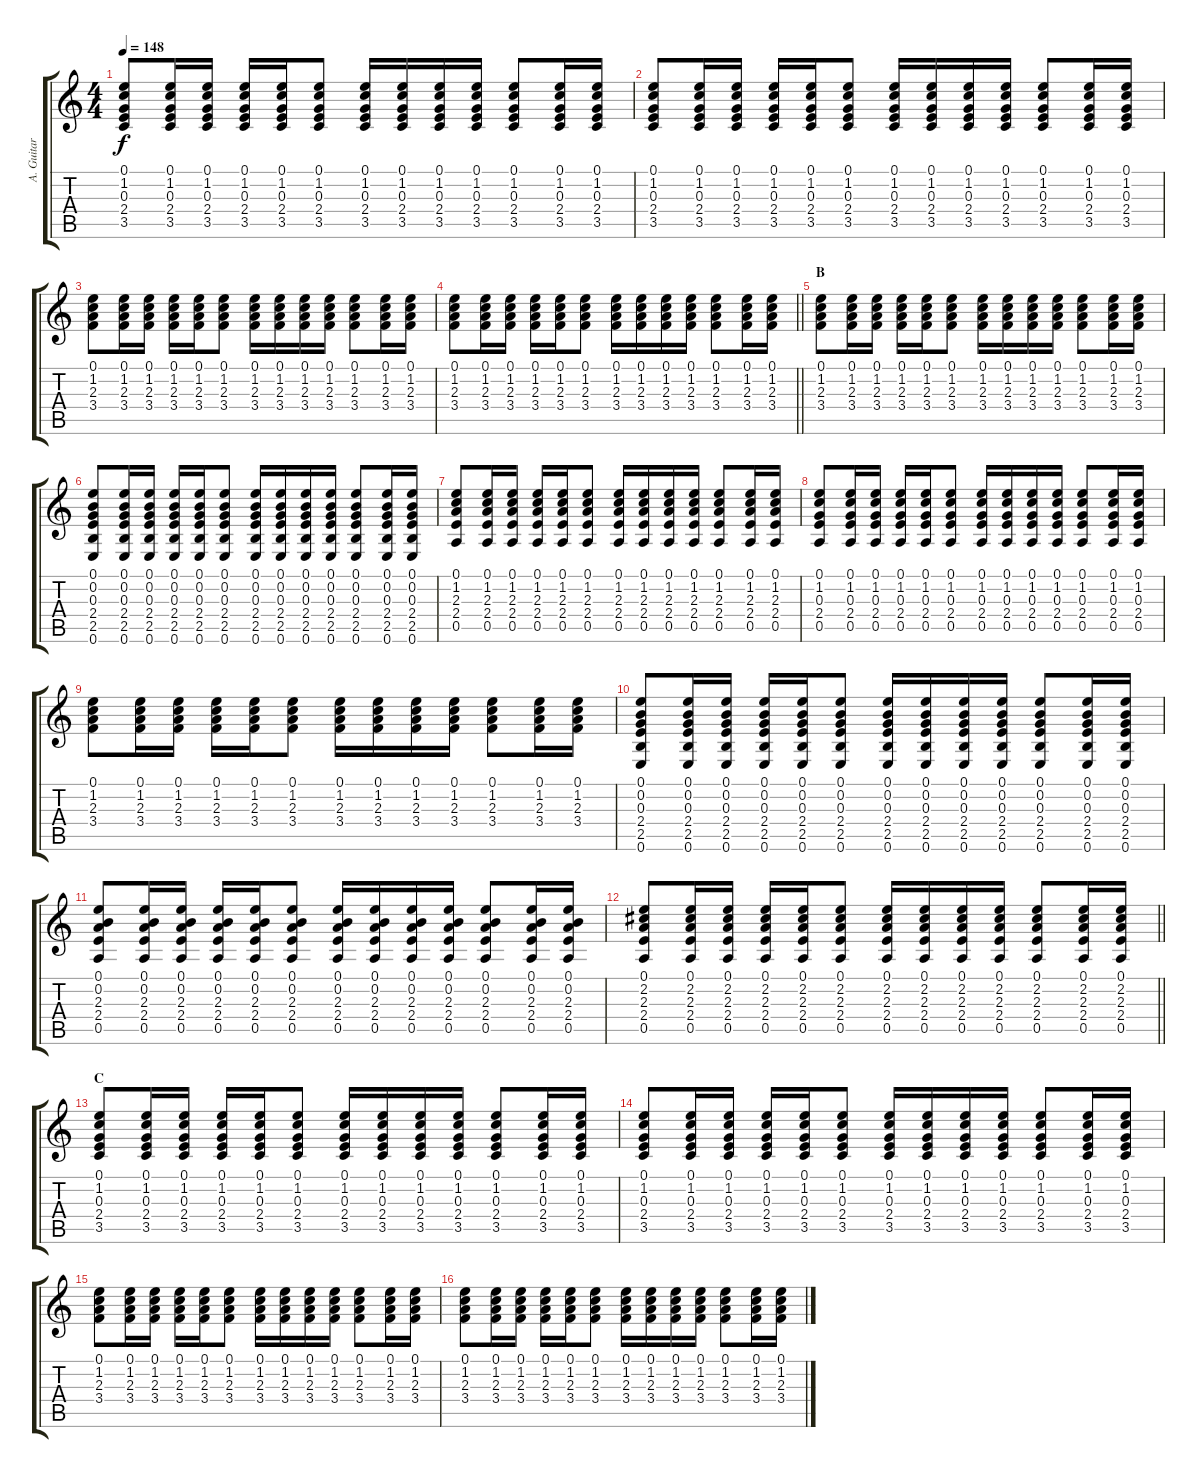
\track ("A. Guitar" "A. Guitar") {instrument acousticguitarsteel}
\staff {score tabs}
\tuning (E4 B3 G3 D3 A2 E2) {hide}
\ts (4 4)
\tempo 148
\clef g2
\ks c
(0.1 1.2 0.3 2.4 3.5).8{dy f} (0.1 1.2 0.3 2.4 3.5).16 (0.1 1.2 0.3 2.4 3.5).16 (0.1 1.2 0.3 2.4 3.5).16 (0.1 1.2 0.3 2.4 3.5).16 (0.1 1.2 0.3 2.4 3.5).8 (0.1 1.2 0.3 2.4 3.5).16 (0.1 1.2 0.3 2.4 3.5).16 (0.1 1.2 0.3 2.4 3.5).16 (0.1 1.2 0.3 2.4 3.5).16 (0.1 1.2 0.3 2.4 3.5).8 (0.1 1.2 0.3 2.4 3.5).16 (0.1 1.2 0.3 2.4 3.5).16 |
(0.1 1.2 0.3 2.4 3.5).8 (0.1 1.2 0.3 2.4 3.5).16 (0.1 1.2 0.3 2.4 3.5).16 (0.1 1.2 0.3 2.4 3.5).16 (0.1 1.2 0.3 2.4 3.5).16 (0.1 1.2 0.3 2.4 3.5).8 (0.1 1.2 0.3 2.4 3.5).16 (0.1 1.2 0.3 2.4 3.5).16 (0.1 1.2 0.3 2.4 3.5).16 (0.1 1.2 0.3 2.4 3.5).16 (0.1 1.2 0.3 2.4 3.5).8 (0.1 1.2 0.3 2.4 3.5).16 (0.1 1.2 0.3 2.4 3.5).16 |
(0.1 1.2 2.3 3.4).8 (0.1 1.2 2.3 3.4).16 (0.1 1.2 2.3 3.4).16 (0.1 1.2 2.3 3.4).16 (0.1 1.2 2.3 3.4).16 (0.1 1.2 2.3 3.4).8 (0.1 1.2 2.3 3.4).16 (0.1 1.2 2.3 3.4).16 (0.1 1.2 2.3 3.4).16 (0.1 1.2 2.3 3.4).16 (0.1 1.2 2.3 3.4).8 (0.1 1.2 2.3 3.4).16 (0.1 1.2 2.3 3.4).16 |
\barLineRight lightlight
(0.1 1.2 2.3 3.4).8 (0.1 1.2 2.3 3.4).16 (0.1 1.2 2.3 3.4).16 (0.1 1.2 2.3 3.4).16 (0.1 1.2 2.3 3.4).16 (0.1 1.2 2.3 3.4).8 (0.1 1.2 2.3 3.4).16 (0.1 1.2 2.3 3.4).16 (0.1 1.2 2.3 3.4).16 (0.1 1.2 2.3 3.4).16 (0.1 1.2 2.3 3.4).8 (0.1 1.2 2.3 3.4).16 (0.1 1.2 2.3 3.4).16 |
\section ("" "B")
(0.1 1.2 2.3 3.4).8 (0.1 1.2 2.3 3.4).16 (0.1 1.2 2.3 3.4).16 (0.1 1.2 2.3 3.4).16 (0.1 1.2 2.3 3.4).16 (0.1 1.2 2.3 3.4).8 (0.1 1.2 2.3 3.4).16 (0.1 1.2 2.3 3.4).16 (0.1 1.2 2.3 3.4).16 (0.1 1.2 2.3 3.4).16 (0.1 1.2 2.3 3.4).8 (0.1 1.2 2.3 3.4).16 (0.1 1.2 2.3 3.4).16 |
(0.1 0.2 0.3 2.4 2.5 0.6).8 (0.1 0.2 0.3 2.4 2.5 0.6).16 (0.1 0.2 0.3 2.4 2.5 0.6).16 (0.1 0.2 0.3 2.4 2.5 0.6).16 (0.1 0.2 0.3 2.4 2.5 0.6).16 (0.1 0.2 0.3 2.4 2.5 0.6).8 (0.1 0.2 0.3 2.4 2.5 0.6).16 (0.1 0.2 0.3 2.4 2.5 0.6).16 (0.1 0.2 0.3 2.4 2.5 0.6).16 (0.1 0.2 0.3 2.4 2.5 0.6).16 (0.1 0.2 0.3 2.4 2.5 0.6).8 (0.1 0.2 0.3 2.4 2.5 0.6).16 (0.1 0.2 0.3 2.4 2.5 0.6).16 |
(0.1 1.2 2.3 2.4 0.5).8 (0.1 1.2 2.3 2.4 0.5).16 (0.1 1.2 2.3 2.4 0.5).16 (0.1 1.2 2.3 2.4 0.5).16 (0.1 1.2 2.3 2.4 0.5).16 (0.1 1.2 2.3 2.4 0.5).8 (0.1 1.2 2.3 2.4 0.5).16 (0.1 1.2 2.3 2.4 0.5).16 (0.1 1.2 2.3 2.4 0.5).16 (0.1 1.2 2.3 2.4 0.5).16 (0.1 1.2 2.3 2.4 0.5).8 (0.1 1.2 2.3 2.4 0.5).16 (0.1 1.2 2.3 2.4 0.5).16 |
(0.1 1.2 0.3 2.4 0.5).8 (0.1 1.2 0.3 2.4 0.5).16 (0.1 1.2 0.3 2.4 0.5).16 (0.1 1.2 0.3 2.4 0.5).16 (0.1 1.2 0.3 2.4 0.5).16 (0.1 1.2 0.3 2.4 0.5).8 (0.1 1.2 0.3 2.4 0.5).16 (0.1 1.2 0.3 2.4 0.5).16 (0.1 1.2 0.3 2.4 0.5).16 (0.1 1.2 0.3 2.4 0.5).16 (0.1 1.2 0.3 2.4 0.5).8 (0.1 1.2 0.3 2.4 0.5).16 (0.1 1.2 0.3 2.4 0.5).16 |
(0.1 1.2 2.3 3.4).8 (0.1 1.2 2.3 3.4).16 (0.1 1.2 2.3 3.4).16 (0.1 1.2 2.3 3.4).16 (0.1 1.2 2.3 3.4).16 (0.1 1.2 2.3 3.4).8 (0.1 1.2 2.3 3.4).16 (0.1 1.2 2.3 3.4).16 (0.1 1.2 2.3 3.4).16 (0.1 1.2 2.3 3.4).16 (0.1 1.2 2.3 3.4).8 (0.1 1.2 2.3 3.4).16 (0.1 1.2 2.3 3.4).16 |
(0.1 0.2 0.3 2.4 2.5 0.6).8 (0.1 0.2 0.3 2.4 2.5 0.6).16 (0.1 0.2 0.3 2.4 2.5 0.6).16 (0.1 0.2 0.3 2.4 2.5 0.6).16 (0.1 0.2 0.3 2.4 2.5 0.6).16 (0.1 0.2 0.3 2.4 2.5 0.6).8 (0.1 0.2 0.3 2.4 2.5 0.6).16 (0.1 0.2 0.3 2.4 2.5 0.6).16 (0.1 0.2 0.3 2.4 2.5 0.6).16 (0.1 0.2 0.3 2.4 2.5 0.6).16 (0.1 0.2 0.3 2.4 2.5 0.6).8 (0.1 0.2 0.3 2.4 2.5 0.6).16 (0.1 0.2 0.3 2.4 2.5 0.6).16 |
(0.1 0.2 2.3 2.4 0.5).8 (0.1 0.2 2.3 2.4 0.5).16 (0.1 0.2 2.3 2.4 0.5).16 (0.1 0.2 2.3 2.4 0.5).16 (0.1 0.2 2.3 2.4 0.5).16 (0.1 0.2 2.3 2.4 0.5).8 (0.1 0.2 2.3 2.4 0.5).16 (0.1 0.2 2.3 2.4 0.5).16 (0.1 0.2 2.3 2.4 0.5).16 (0.1 0.2 2.3 2.4 0.5).16 (0.1 0.2 2.3 2.4 0.5).8 (0.1 0.2 2.3 2.4 0.5).16 (0.1 0.2 2.3 2.4 0.5).16 |
\barLineRight lightlight
(0.1 2.2 2.3 2.4 0.5).8 (0.1 2.2 2.3 2.4 0.5).16 (0.1 2.2 2.3 2.4 0.5).16 (0.1 2.2 2.3 2.4 0.5).16 (0.1 2.2 2.3 2.4 0.5).16 (0.1 2.2 2.3 2.4 0.5).8 (0.1 2.2 2.3 2.4 0.5).16 (0.1 2.2 2.3 2.4 0.5).16 (0.1 2.2 2.3 2.4 0.5).16 (0.1 2.2 2.3 2.4 0.5).16 (0.1 2.2 2.3 2.4 0.5).8 (0.1 2.2 2.3 2.4 0.5).16 (0.1 2.2 2.3 2.4 0.5).16 |
\section ("" "C")
(0.1 1.2 0.3 2.4 3.5).8 (0.1 1.2 0.3 2.4 3.5).16 (0.1 1.2 0.3 2.4 3.5).16 (0.1 1.2 0.3 2.4 3.5).16 (0.1 1.2 0.3 2.4 3.5).16 (0.1 1.2 0.3 2.4 3.5).8 (0.1 1.2 0.3 2.4 3.5).16 (0.1 1.2 0.3 2.4 3.5).16 (0.1 1.2 0.3 2.4 3.5).16 (0.1 1.2 0.3 2.4 3.5).16 (0.1 1.2 0.3 2.4 3.5).8 (0.1 1.2 0.3 2.4 3.5).16 (0.1 1.2 0.3 2.4 3.5).16 |
(0.1 1.2 0.3 2.4 3.5).8 (0.1 1.2 0.3 2.4 3.5).16 (0.1 1.2 0.3 2.4 3.5).16 (0.1 1.2 0.3 2.4 3.5).16 (0.1 1.2 0.3 2.4 3.5).16 (0.1 1.2 0.3 2.4 3.5).8 (0.1 1.2 0.3 2.4 3.5).16 (0.1 1.2 0.3 2.4 3.5).16 (0.1 1.2 0.3 2.4 3.5).16 (0.1 1.2 0.3 2.4 3.5).16 (0.1 1.2 0.3 2.4 3.5).8 (0.1 1.2 0.3 2.4 3.5).16 (0.1 1.2 0.3 2.4 3.5).16 |
(0.1 1.2 2.3 3.4).8 (0.1 1.2 2.3 3.4).16 (0.1 1.2 2.3 3.4).16 (0.1 1.2 2.3 3.4).16 (0.1 1.2 2.3 3.4).16 (0.1 1.2 2.3 3.4).8 (0.1 1.2 2.3 3.4).16 (0.1 1.2 2.3 3.4).16 (0.1 1.2 2.3 3.4).16 (0.1 1.2 2.3 3.4).16 (0.1 1.2 2.3 3.4).8 (0.1 1.2 2.3 3.4).16 (0.1 1.2 2.3 3.4).16 |
(0.1 1.2 2.3 3.4).8 (0.1 1.2 2.3 3.4).16 (0.1 1.2 2.3 3.4).16 (0.1 1.2 2.3 3.4).16 (0.1 1.2 2.3 3.4).16 (0.1 1.2 2.3 3.4).8 (0.1 1.2 2.3 3.4).16 (0.1 1.2 2.3 3.4).16 (0.1 1.2 2.3 3.4).16 (0.1 1.2 2.3 3.4).16 (0.1 1.2 2.3 3.4).8 (0.1 1.2 2.3 3.4).16 (0.1 1.2 2.3 3.4).16
